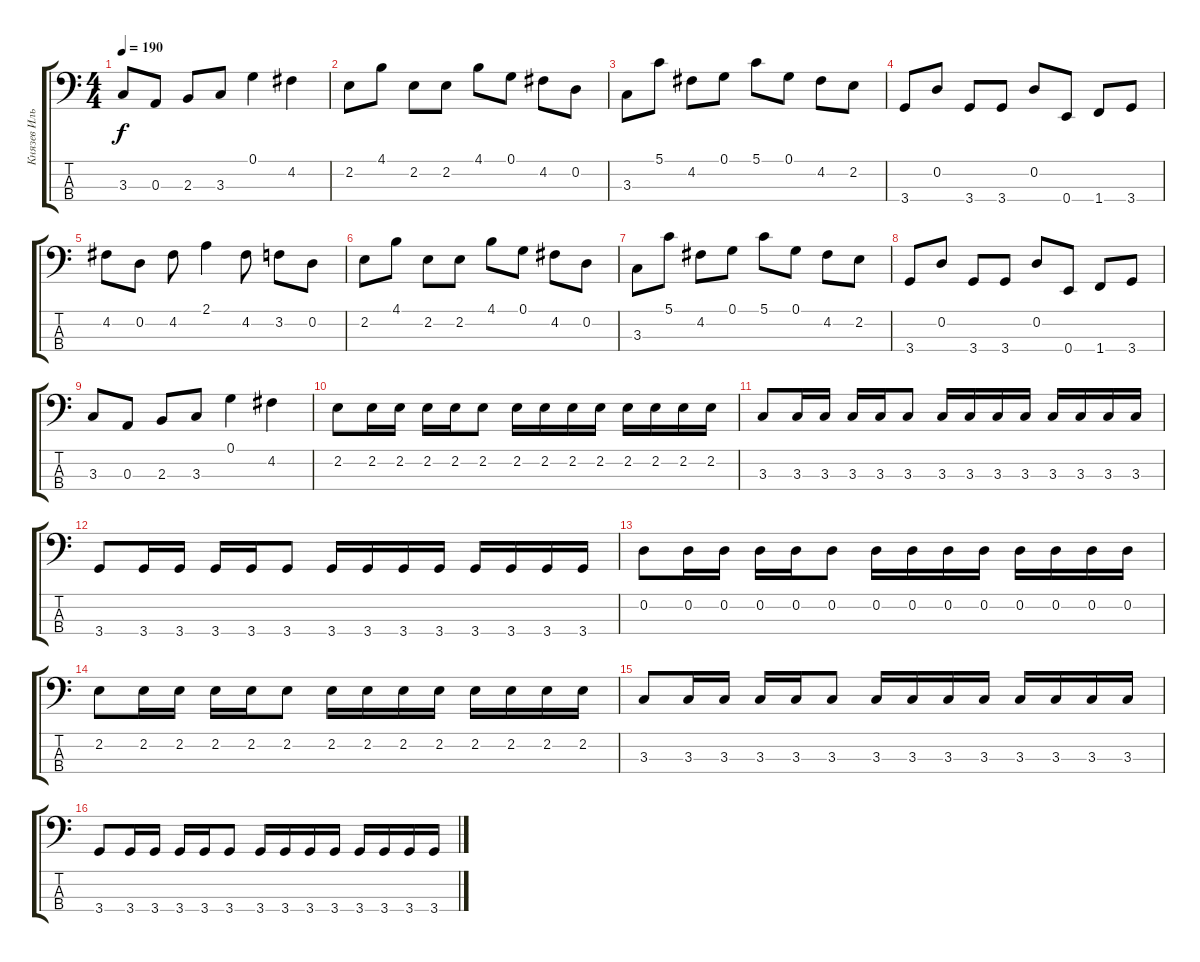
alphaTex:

\track ("Князев Илья" "Князев Иль") {instrument electricbasspick}
\staff {score tabs}
\tuning (G2 D2 A1 E1) {hide}
\ts (4 4)
\tempo 190
\clef f4
\ks c
3.3.8{dy f} 0.3.8 2.3.8 3.3.8 0.1.4 4.2.4 |
2.2.8 4.1.8 2.2.8 2.2.8 4.1.8 0.1.8 4.2.8 0.2.8 |
3.3.8 5.1.8 4.2.8 0.1.8 5.1.8 0.1.8 4.2.8 2.2.8 |
3.4.8 0.2.8 3.4.8 3.4.8 0.2.8 0.4.8 1.4.8 3.4.8 |
4.2.8 0.2.8 4.2.8 2.1.4 4.2.8 3.2.8 0.2.8 |
2.2.8 4.1.8 2.2.8 2.2.8 4.1.8 0.1.8 4.2.8 0.2.8 |
3.3.8 5.1.8 4.2.8 0.1.8 5.1.8 0.1.8 4.2.8 2.2.8 |
3.4.8 0.2.8 3.4.8 3.4.8 0.2.8 0.4.8 1.4.8 3.4.8 |
3.3.8 0.3.8 2.3.8 3.3.8 0.1.4 4.2.4 |
2.2.8 2.2.16 2.2.16 2.2.16 2.2.16 2.2.8 2.2.16 2.2.16 2.2.16 2.2.16 2.2.16 2.2.16 2.2.16 2.2.16 |
3.3.8 3.3.16 3.3.16 3.3.16 3.3.16 3.3.8 3.3.16 3.3.16 3.3.16 3.3.16 3.3.16 3.3.16 3.3.16 3.3.16 |
3.4.8 3.4.16 3.4.16 3.4.16 3.4.16 3.4.8 3.4.16 3.4.16 3.4.16 3.4.16 3.4.16 3.4.16 3.4.16 3.4.16 |
0.2.8 0.2.16 0.2.16 0.2.16 0.2.16 0.2.8 0.2.16 0.2.16 0.2.16 0.2.16 0.2.16 0.2.16 0.2.16 0.2.16 |
2.2.8 2.2.16 2.2.16 2.2.16 2.2.16 2.2.8 2.2.16 2.2.16 2.2.16 2.2.16 2.2.16 2.2.16 2.2.16 2.2.16 |
3.3.8 3.3.16 3.3.16 3.3.16 3.3.16 3.3.8 3.3.16 3.3.16 3.3.16 3.3.16 3.3.16 3.3.16 3.3.16 3.3.16 |
3.4.8 3.4.16 3.4.16 3.4.16 3.4.16 3.4.8 3.4.16 3.4.16 3.4.16 3.4.16 3.4.16 3.4.16 3.4.16 3.4.16
